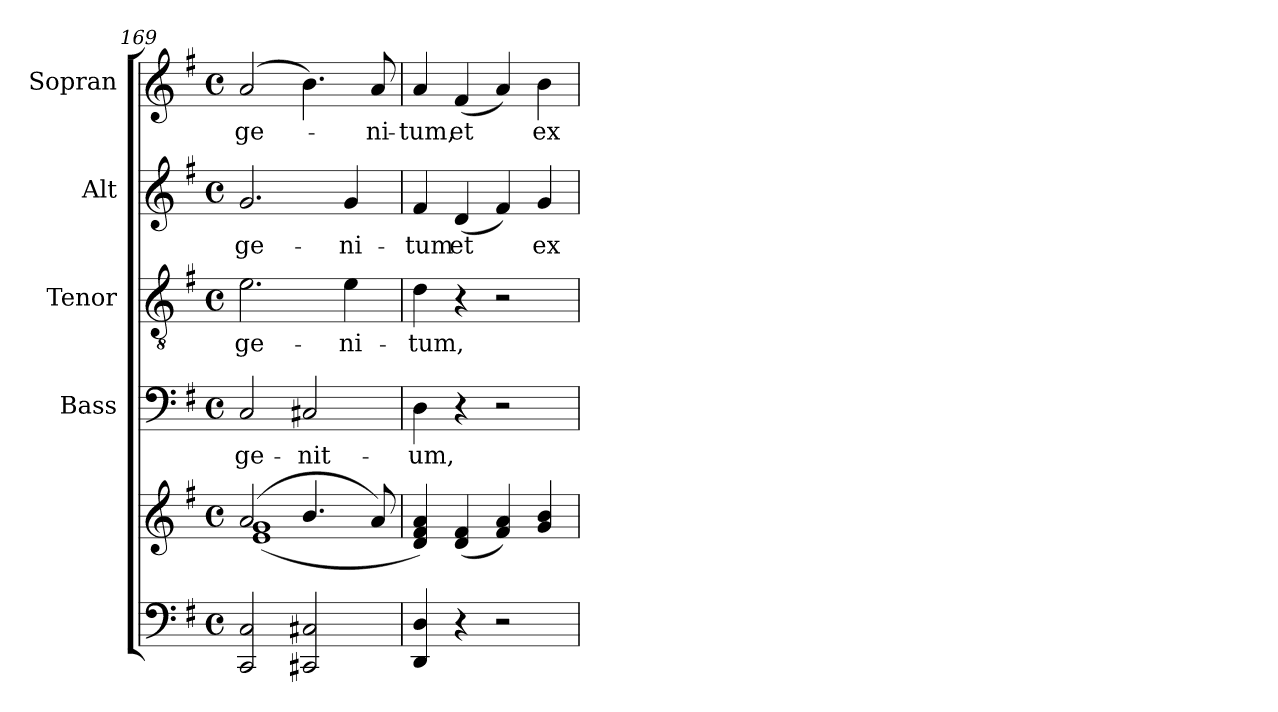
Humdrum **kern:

**kern	**kern	**kern	**text	**kern	**text	**kern	**text	**kern	**text
*part5	*part5	*part4	*part4	*part3	*part3	*part2	*part2	*part1	*part1
*staff6	*staff5	*staff4	*staff4	*staff3	*staff3	*staff2	*staff2	*staff1	*staff1
*	*	*I"Bass	*	*I"Tenor	*	*I"Alt	*	*I"Sopran	*
*	*	*I'B.	*	*I'T.	*	*I'A.	*	*I'S.	*
*clefF4	*clefG2	*clefF4	*	*clefGv2	*	*clefG2	*	*clefG2	*
*k[f#]	*k[f#]	*k[f#]	*	*k[f#]	*	*k[f#]	*	*k[f#]	*
*G:	*G:	*G:	*	*G:	*	*G:	*	*G:	*
*M4/4	*M4/4	*M4/4	*	*M4/4	*	*M4/4	*	*M4/4	*
*met(c)	*met(c)	*met(c)	*	*met(c)	*	*met(c)	*	*met(c)	*
=169	=169	=169	=169	=169	=169	=169	=169	=169	=169
*	*^	*	*	*	*	*	*	*	*
!	!	!	!	!LO:LY:b	!	!LO:LY:b	!	!LO:LY:b	!	!LO:LY:b
2CC/ 2C/	(2a/	(<1e 1g	2C/	-ge-	2.e\	-ge-	2.g/	-ge-	(2a/	-ge-
!	!	!	!	!LO:LY:b	!	!	!	!	!	!
2CC#X/ 2C#X/	4.b/	.	2C#X/	-nit-	.	.	.	.	4.b\)	.
!	!	!	!	!	!	!LO:LY:b	!	!LO:LY:b	!	!
.	.	.	.	.	4e\	-ni-	4g/	-ni-	.	.
!	!	!	!	!	!	!	!	!	!	!LO:LY:b
.	8a/)	.	.	.	.	.	.	.	8a/	-ni-
*	*v	*v	*	*	*	*	*	*	*	*
=170	=170	=170	=170	=170	=170	=170	=170	=170	=170
!	!	!	!LO:LY:b	!	!LO:LY:b	!	!LO:LY:b	!	!LO:LY:b
4DD/ 4D/	4d/ 4f#/ 4a/)	4D\	-um,	4d\	-tum,	4f#/	-tum	4a/	-tum,
!	!	!	!	!	!	!	!LO:LY:b	!	!LO:LY:b
4r	(<4d/ 4f#/	4r	.	4r	.	(<4d/	et	(<4f#/	et
2r	4f#/ 4a/)	2r	.	2r	.	4f#/)	.	4a/)	.
!	!	!	!	!	!	!	!LO:LY:b	!	!LO:LY:b
.	4g/ 4b/	.	.	.	.	4g/	ex	4b\	ex
=	=	=	=	=	=	=	=	=	=
*-	*-	*-	*-	*-	*-	*-	*-	*-	*-
